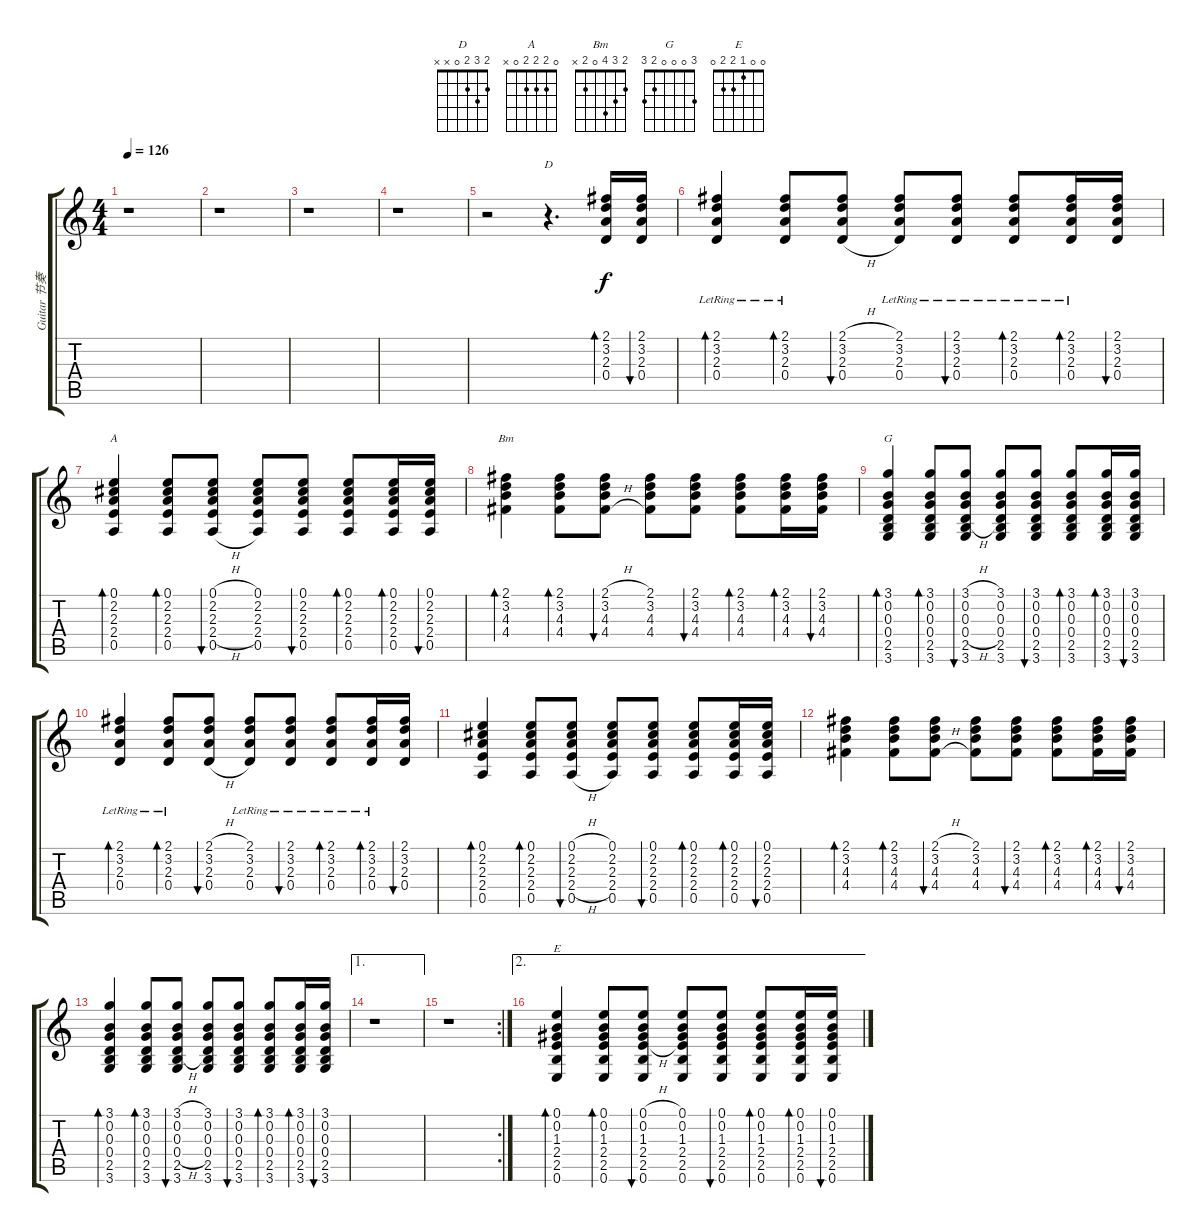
\track ("Guitar 节奏" "Guitar 节奏") {instrument acousticguitarsteel}
\staff {score tabs}
\tuning (E4 B3 G3 D3 A2 E2) {hide}
\chord ("D" 2 3 2 0 x x)
\chord ("A" 0 2 2 2 0 x)
\chord ("Bm" 2 3 4 0 2 x)
\chord ("G" 3 0 0 0 2 3)
\chord ("E" 0 0 1 2 2 0)
\ts (4 4)
\tempo 126
\clef g2
\ks c
r.1{dy f} |
r.1 |
r.1 |
r.1 |
r.2 r.4{d ch "D"} (2.1 3.2 2.3 0.4).16{bd 60} (2.1 3.2 2.3 0.4).16{bu 60} |
(2.1{lr} 3.2 2.3{lr} 0.4{lr}).4{bd 60} (2.1{lr} 3.2{lr} 2.3{lr} 0.4{lr}).8{bd 60} (2.1{h} 3.2{h} 2.3{h} 0.4{h}).8{bu 60} (2.1{lr} 3.2{lr} 2.3{lr} 0.4{lr}).8 (2.1{lr} 3.2{lr} 2.3{lr} 0.4{lr}).8{bu 60} (2.1{lr} 3.2{lr} 2.3{lr} 0.4{lr}).8{bd 60} (2.1{lr} 3.2{lr} 2.3{lr} 0.4{lr}).16{bd 60} (2.1 3.2 2.3 0.4).16{bu 60} |
(0.1 2.2 2.3 2.4 0.5).4{bd 60 ch "A"} (0.1 2.2 2.3 2.4 0.5).8{bd 60} (0.1{h} 2.2{h} 2.3{h} 2.4{h} 0.5{h}).8{bu 60} (0.1 2.2 2.3 2.4 0.5).8 (0.1 2.2 2.3 2.4 0.5).8{bu 60} (0.1 2.2 2.3 2.4 0.5).8{bd 60} (0.1 2.2 2.3 2.4 0.5).16{bd 60} (0.1 2.2 2.3 2.4 0.5).16{bu 120} |
(2.1 3.2 4.3 4.4).4{bd 60 ch "Bm"} (2.1 3.2 4.3 4.4).8{bd 60} (2.1{h} 3.2{h} 4.3{h} 4.4{h}).8{bu 60} (2.1 3.2 4.3 4.4).8 (2.1 3.2 4.3 4.4).8{bu 60} (2.1 3.2 4.3 4.4).8{bd 60} (2.1 3.2 4.3 4.4).16{bd 60} (2.1 3.2 4.3 4.4).16{bu 60} |
(3.1 0.2 0.3 0.4 2.5 3.6).4{bd 60 ch "G"} (3.1 0.2 0.3 0.4 2.5 3.6).8{bd 60} (3.1{h} 0.2{h} 0.3{h} 0.4{h} 2.5{h} 3.6).8{bu 60} (3.1 0.2 0.3 0.4 2.5 3.6).8 (3.1 0.2 0.3 0.4 2.5 3.6).8{bu 60} (3.1 0.2 0.3 0.4 2.5 3.6).8{bd 60} (3.1 0.2 0.3 0.4 2.5 3.6).16{bd 60} (3.1 0.2 0.3 0.4 2.5 3.6).16{bu 60} |
(2.1{lr} 3.2 2.3{lr} 0.4{lr}).4{bd 60} (2.1{lr} 3.2{lr} 2.3{lr} 0.4{lr}).8{bd 60} (2.1{h} 3.2{h} 2.3{h} 0.4{h}).8{bu 60} (2.1{lr} 3.2{lr} 2.3{lr} 0.4{lr}).8 (2.1{lr} 3.2{lr} 2.3{lr} 0.4{lr}).8{bu 60} (2.1{lr} 3.2{lr} 2.3{lr} 0.4{lr}).8{bd 60} (2.1{lr} 3.2{lr} 2.3{lr} 0.4{lr}).16{bd 60} (2.1 3.2 2.3 0.4).16{bu 60} |
(0.1 2.2 2.3 2.4 0.5).4{bd 60} (0.1 2.2 2.3 2.4 0.5).8{bd 60} (0.1{h} 2.2{h} 2.3{h} 2.4{h} 0.5{h}).8{bu 60} (0.1 2.2 2.3 2.4 0.5).8 (0.1 2.2 2.3 2.4 0.5).8{bu 60} (0.1 2.2 2.3 2.4 0.5).8{bd 60} (0.1 2.2 2.3 2.4 0.5).16{bd 60} (0.1 2.2 2.3 2.4 0.5).16{bu 120} |
(2.1 3.2 4.3 4.4).4{bd 60} (2.1 3.2 4.3 4.4).8{bd 60} (2.1{h} 3.2{h} 4.3{h} 4.4{h}).8{bu 60} (2.1 3.2 4.3 4.4).8 (2.1 3.2 4.3 4.4).8{bu 60} (2.1 3.2 4.3 4.4).8{bd 60} (2.1 3.2 4.3 4.4).16{bd 60} (2.1 3.2 4.3 4.4).16{bu 60} |
(3.1 0.2 0.3 0.4 2.5 3.6).4{bd 60} (3.1 0.2 0.3 0.4 2.5 3.6).8{bd 60} (3.1{h} 0.2{h} 0.3{h} 0.4{h} 2.5{h} 3.6).8{bu 60} (3.1 0.2 0.3 0.4 2.5 3.6).8 (3.1 0.2 0.3 0.4 2.5 3.6).8{bu 60} (3.1 0.2 0.3 0.4 2.5 3.6).8{bd 60} (3.1 0.2 0.3 0.4 2.5 3.6).16{bd 60} (3.1 0.2 0.3 0.4 2.5 3.6).16{bu 60} |
\ae 1
r.1 |
\rc 2
r.1 |
\ae 2
(0.1 0.2 1.3 2.4 2.5 0.6).4{bd 60 ch "E"} (0.1 0.2 1.3 2.4 2.5 0.6).8{bd 60} (0.1{h} 0.2{h} 1.3{h} 2.4{h} 2.5 0.6).8{bu 60} (0.1 0.2 1.3 2.4 2.5 0.6).8 (0.1 0.2 1.3 2.4 2.5 0.6).8{bu 60} (0.1 0.2 1.3 2.4 2.5 0.6).8{bd 60} (0.1 0.2 1.3 2.4 2.5 0.6).16{bd 60} (0.1 0.2 1.3 2.4 2.5 0.6).16{bu 60}
